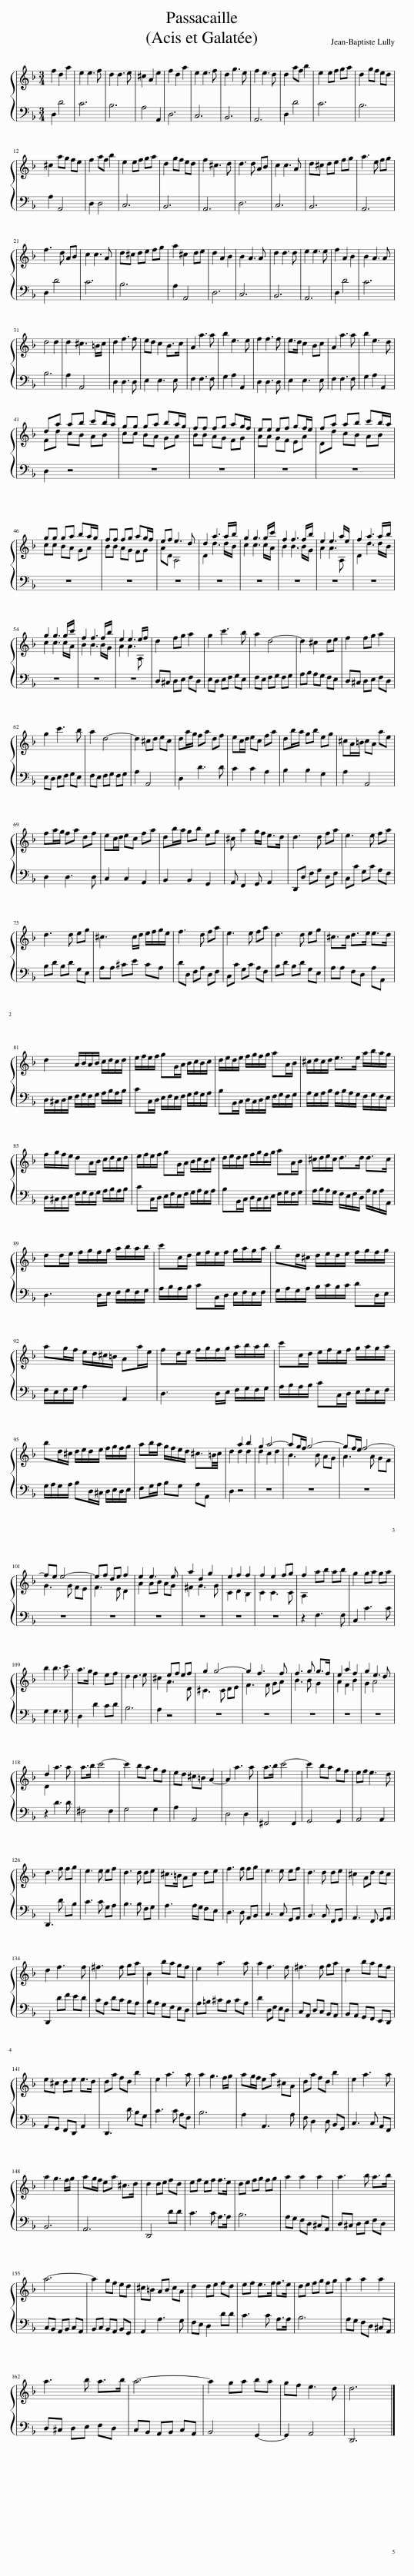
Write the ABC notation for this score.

X:1
%%score { ( 1 3 ) | 2 }
L:1/8
M:3/4
I:linebreak $
K:F
V:1 treble
V:3 treble
V:2 bass
V:1
 f2 d2 a2 | e2 e3 f | d2 d3 e | ^c2 A2 e2 | f2 d2 a2 | %5
 e2 e3 f | d2 g3 e | f2 e3 d | d2 af b2 | e2 ef ga | %10
 d2 gf ed |$ ^c2 ag fe | f2 af b2 | e2 ef ga | d2 gf ed | %15
 f2 ^c3 d | d3 d AB | c2 c3 A | d^c de fg | a3 e fg |$ %20
 f3 d AB | c2 c3 A | d^c de fg | a2 ^c2 de | d2 A2 B2 | %25
 B2 A3 A | d2 d3 d | e2 e3 e | f2 A2 B2 | B2 A3 A |$ %30
 d4 d2 | d2 ^c3 =B/c/ | d2 f3 f | ed c2 B>c | A2 a3 a | %35
 b2 e3 e | f2 f3 f | e>d c2 Bc | A2 a3 a | b2 e3 d |$ %40
 da ab c'b/a/ | gg ga ba/g/ | ff fg ag/f/ | ee ef gf/e/ | fa ab c'b/a/ |$ %45
 gg ga ba/g/ | ff fg ag/f/ | ef e3 d | d2 a3 a/b/ | g2 g3 g/c'/ | %50
 f2 f3 f/b/ | e2 e3 a/e/ | f2 a3 a/b/ |$ g2 g3 g/c'/ | f2 f3 f/b/ | %55
 e2 e3 e/f/ | d2 fg a2 | g2 c'3 b | a2 d4- | d2 ^c2 de | %60
 f2 fg a2 |$ g2 c'3 b | a2 d4- | d2 ^cd ec | da/g/ fa df | %65
 ec/d/ ec fa | db/a/ gb eg | ^cA/=B/ cA ae |$ fa/g/ fa df | ec/d/ ec fa | %70
 db/a/ gb eg | ^c a2 g/f/ e>d | d3 d fa | e3 e fa |$ d3 d eg | %75
 ^c3 c/d/ e/f/g/e/ | f3 d fa | e3 e fa | d3 d eg | ^c>c d>e e>d |$ %80
 d2 A/B/A/B/ c/d/c/d/ | e/f/e/f/ gG/A/ B/c/B/c/ | d/e/d/e/ f/g/f/g/ aA/B/ | ^c/d/c/d/ e>e a/b/a/g/ |$ f/g/f/e/ dA/B/ c/d/c/d/ | %85
 e/f/e/f/ gG/A/ B/c/B/c/ | d/e/d/e/ f/g/f/g/ aA/B/ | ^c/d/e/c/ d>d d>c |$ dd/e/ f/g/f/g/ a/b/a/b/ | c'c/d/ e/f/e/f/ g/a/g/a/ | %90
 bd/^c/ d/e/d/e/ f/g/f/g/ |$ ag/f/ e/d/^c/=B/ Aa/e/ | fd/e/ f/g/f/g/ a/b/a/b/ | c'c/d/ e/f/e/f/ g/a/g/a/ |$ bd/^c/ d/e/d/e/ f/g/f/g/ | %95
 ab/a/ g/f/e/d/ ^c3/2=B/4c/4 | d2 a2 b2 | g2 a4- | ag/f/ g4- | gf/e/ f4- |$ %100
 fe e4- | ef de f2 | e2 e3 e | a2 d2 g2 | e2 f2 f2 | %105
 f2 e2 fg | f2 ab ab | g2 ga ga |$ b2 b3 c' | a>g f2 ef | %110
 d2 d3 e | ^c2 ef ef | g2 g4- | g2 f3 f | f3 g g>f | %115
 e2 a2 f2 | g2 e3 d |$ d2 a3 a | a>b c'4- | c'2 ba gf | %120
 ed ^c=B A2- | A2 a3 a | a>b c'4- | c'2 ba gf | ef e3 d |$ %125
 d3 f fg | e3 e ef | d3 d de | ^c>=B Ac de | f3 f fg | %130
 e3 e ef | d3 d de | ^c2 Ad dc |$ d2 f3 f | ^f3 f ga | %135
 B2 ba gf | e2 a3 a | a2 f3 f | ^f3 f ga | d2 ba gf |$ %140
 e^c de e>d | da fd b2 | e2 a3 a | a2 g3 f/g/ | ag/f/ ea ^cA | %145
 da fd b2 | e2 a3 a |$ a2 g3 f/g/ | ag/f/ ea ^c>d | d2 de fd | %150
 ef ef f>e | de fg fg | a2 a2 a2 | a3 b a>b |$ a6- | %155
 a2 gf ed | ^c=B AB cA | d2 de fd | ef e>f f>e | de fg fg | %160
 a2 a2 a2 |$ a3 b a>b | a6- | a2 ga ba | gf e3 d | %165
 d6 |] %166
V:2
 D,2 D4 | C6 | B,6 | A,4 A,,2 | D,6 | %5
 C,6 | B,,6 | A,,6 | D,2 D4 | C6 | %10
 B,6 |$ A,2 A,,4 | D,2 D,4 | C,6 | B,,6 | %15
 A,,6 | D,6 | C,6 | B,,6 | A,,6 |$ %20
 D,2 D4 | C6 | B,6 | A,2 A,,4 | D,6 | %25
 C,6 | B,,6 | A,,6 | D,2 D4 | C6 |$ %30
 B,6 | A,2 A,,4 | D,2 D,3 D, | E,2 E,3 E, | F,2 F,3 F, | %35
 G,2 A,2 A,,2 | D,2 D,3 D, | E,2 E,3 E, | F,2 F,3 F, | G,2 A,2 A,,2 |$ %40
 D,2 z4 | z6 | z6 | z6 | z6 |$ %45
 z6 | z6 | z6 | z6 | z6 | %50
 z6 | z6 | z6 |$ z6 | z6 | %55
 z6 | D,^C, D,E, F,D, | E,D, E,F, G,E, | F,E, F,G, F,G, | A,B, A,G, F,E, | %60
 D,^C, D,E, F,D, |$ E,D, E,F, G,E, | F,E, F,G, F,G, | A,2 A,,4 | D,2 D3 D | %65
 C2 C2 A,2 | B,2 B,2 G,2 | A,2 A,,4 |$ D,2 D,3 D, | C,2 C,2 A,,2 | %70
 B,,2 B,,2 G,,2 | A,, F,,2 G,, A,,2 | D,,D, F,A, D,F, | C,C G,C A,F, |$ B,D B,D G,E, | %75
 A,A, ^CE CA, | DD, F,A, D,F, | C,C G,C A,F, | B,D B,D G,E, | A,A, F,D, A,A,, |$ %80
 D,/^C,/D,/E,/ F,/G,/F,/G,/ A,/B,/A,/B,/ | CC,/D,/ E,/F,/E,/F,/ G,/A,/G,/A,/ | B,B,,/C,/ D,/C,/D,/E,/ F,/G,/F,/G,/ | A,/G,/A,/B,/ A,/B,/A,/G,/ F,/G,/F,/E,/ |$ D,/^C,/D,/E,/ F,/G,/F,/G,/ A,/B,/A,/B,/ | %85
 CC,/D,/ E,/F,/E,/F,/ G,/A,/G,/A,/ | B,B,,/C,/ D,/C,/D,/E,/ F,/G,/F,/G,/ | A,/B,/A,/G,/ F,/E,/F,/D,/ A,/G,/A,/A,,/ |$ D,3 D,/E,/ F,/G,/F,/G,/ | A,/B,/A,/B,/ CC,/D,/ E,/F,/E,/F,/ | %90
 G,/A,/G,/A,/ B,/C/B,/C/ DD,/E,/ |$ F,/E,/F,/G,/ A,2 A,,2 | D,3 D,/E,/ F,/G,/F,/G,/ | A,/B,/A,/B,/ CC,/D,/ E,/F,/E,/F,/ |$ G,/A,/G,/A,/ B,D,/^C,/ D,/E,/D,/E,/ | %95
 F,G,/A,/ B,G, A,A,, | D,2 z4 | z6 | z6 | z6 |$ %100
 z6 | z6 | z6 | z6 | z6 | %105
 z6 | z2 F,3 F, | C,2 C3 C |$ G,2 G,3 G, | D,2 D2 CD | %110
 B,6 | A,2 z4 | z6 | z6 | z6 | %115
 z6 | z6 |$ z2 D3 D | ^F,4 F,2 | G,4 G,2 | %120
 A,2 A,,4 | D,4 D,2 | ^F,,4 F,,2 | G,,4 G,,2 | A,,4 A,,2 |$ %125
 D,,3 DxB, | C3 C G,A, | B,3 B, F,G, | A,3 A,/G,/ F,E, | D,3 D, A,,B,, | %130
 C,3 C, G,,A,, | B,,3 B,, F,,G,, | A,,3 F,, G,,A,, |$ D,,2 DF ED | CA, DC B,A, | %135
 B,A, G,F, E,D, | A,=B, ^CB, CA, | D2 D,F, E,D, | C,A,, D,C, B,,A,, | B,,A,, G,,F,, E,,D,, |$ %140
 A,,G,, F,,D,, A,,2 | D,,3 D B,G, | C3 C A,F, | B,6 | A,2 A,,3 A, | %145
 F, D,2 D, B,,G,, | C,3 C, A,,F,, |$ B,,6 | A,,6 | D,,4 DD | %150
 C3 C A,>A, | B,6 | A,G, F,D, ^C,A,, | D,^C, D,E, F,D, |$ C,B,, A,,B,, C,A,, | %155
 B,,C, B,,A,, B,,G,, | A,,2 A,3 G, | F,E, D,2 DD | C3 C A,>A, | B,6 | %160
 A,G, F,D, ^C,A,, |$ D,^C, D,E, F,D, | C,B,, A,,B,, C,A,, | B,,4 G,,2- | G,,2 A,,4 | %165
 D,,6 |] %166
V:3
 x6 | x6 | x6 | x6 | x6 | %5
 x6 | x6 | x6 | x6 | x6 | %10
 x6 |$ x6 | x6 | x6 | x6 | %15
 x6 | x6 | x6 | x6 | x6 |$ %20
 x6 | x6 | x6 | x6 | x6 | %25
 x6 | x6 | x6 | x6 | x6 |$ %30
 x6 | x6 | x6 | x6 | x6 | %35
 x6 | x6 | x6 | x6 | x6 |$ %40
 Fd cB AB | cc BA GA | BB AG FG | AA GF EA | Dd cB AB |$ %45
 cc BA GA | BB AG FG | AD A,4 | D2 d3 d/B/ | c2 c3 c/A/ | %50
 B2 B3 B/G/ | A2 A3 A, | D2 d3 d/B/ |$ c2 c3 c/A/ | B2 B3 B/G/ | %55
 A2 A3 A, | x6 | x6 | x6 | x6 | %60
 x6 |$ x6 | x6 | x6 | x6 | %65
 x6 | x6 | x6 |$ x6 | x6 | %70
 x6 | x6 | x6 | x6 |$ x6 | %75
 x6 | x6 | x6 | x6 | x6 |$ %80
 x6 | x6 | x6 | x6 |$ x6 | %85
 x6 | x6 | x6 |$ x6 | x6 | %90
 x6 |$ x6 | x6 | x6 |$ x6 | %95
 x6 | x2 d2 d2 | d2 c2 d2 | B3 B AG | A3 A GF |$ %100
 G3 G FE | F3 E D2 | A2 AB AG | ^F2 G3 G | C2 D2 B,2 | %105
 C2 C3 C | A,2 x4 | x6 |$ x6 | x6 | %110
 x6 | x2 A3 D | ^C3 C DE | F3 F GA | B3 B G2 | %115
 A2 F2 B2 | G2 A4 |$ D2 x4 | x6 | x6 | %120
 x6 | x6 | x6 | x6 | x6 |$ %125
 x6 | x6 | x6 | x6 | x6 | %130
 x6 | x6 | x6 |$ x6 | x6 | %135
 x6 | x6 | x6 | x6 | x6 |$ %140
 x6 | x6 | x6 | x6 | x6 | %145
 x6 | x6 |$ x6 | x6 | x6 | %150
 x6 | x6 | x6 | x6 |$ x6 | %155
 x6 | x6 | x6 | x6 | x6 | %160
 x6 |$ x6 | x6 | x6 | x6 | %165
 x6 |] %166
